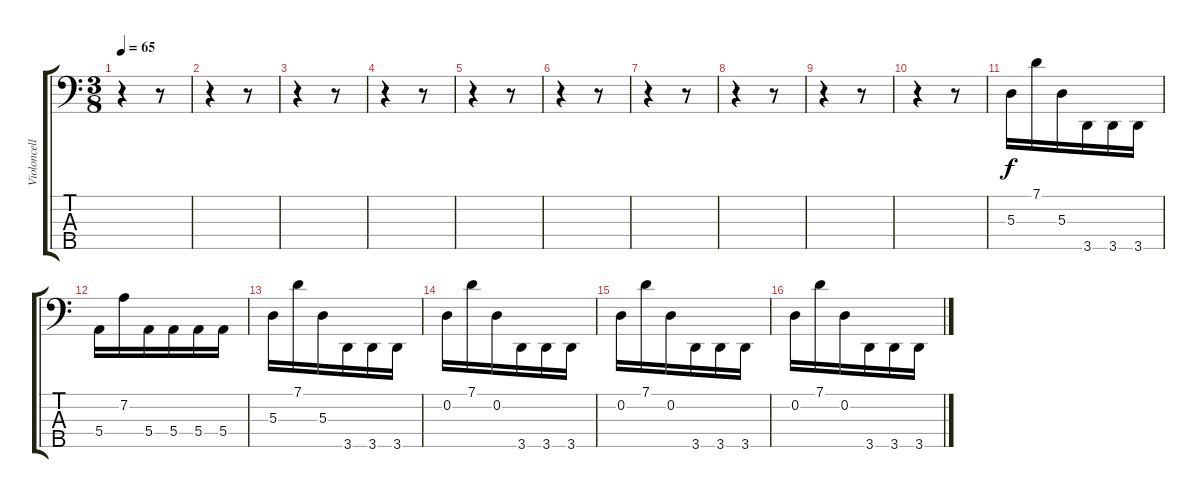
\track ("Violoncelli" "Violoncell") {instrument electricbasspick}
\staff {score tabs}
\tuning (G2 D2 A1 E1 B0) {hide}
\ts (3 8)
\tempo 65
\clef f4
\ks c
r.4{dy f} r.8 |
r.4 r.8 |
r.4 r.8 |
r.4 r.8 |
r.4 r.8 |
r.4 r.8 |
r.4 r.8 |
r.4 r.8 |
r.4 r.8 |
r.4 r.8 |
5.3.16 7.1.16 5.3.16 3.5.16 3.5.16 3.5.16 |
5.4.16 7.2.16 5.4.16 5.4.16 5.4.16 5.4.16 |
5.3.16 7.1.16 5.3.16 3.5.16 3.5.16 3.5.16 |
0.2.16 7.1.16 0.2.16 3.5.16 3.5.16 3.5.16 |
0.2.16 7.1.16 0.2.16 3.5.16 3.5.16 3.5.16 |
0.2.16 7.1.16 0.2.16 3.5.16 3.5.16 3.5.16
